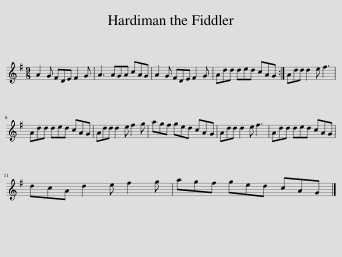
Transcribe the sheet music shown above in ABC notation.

X:1
L:1/8
M:9/8
I:linebreak $
K:G
V:1 treble
V:1
 A2 G FDE F2 G | A3 AGA cAG | A2 G FDE F2 G | Add ded cAG :| Add d2 e f3 |$ %5
 Add ded cAG | Add d2 e f2 g | agf ged cAG | Add d2 e f3 | Add ded cAG |$ %10
 dcA d2 e f2 g | agf ged cAG |] %12
